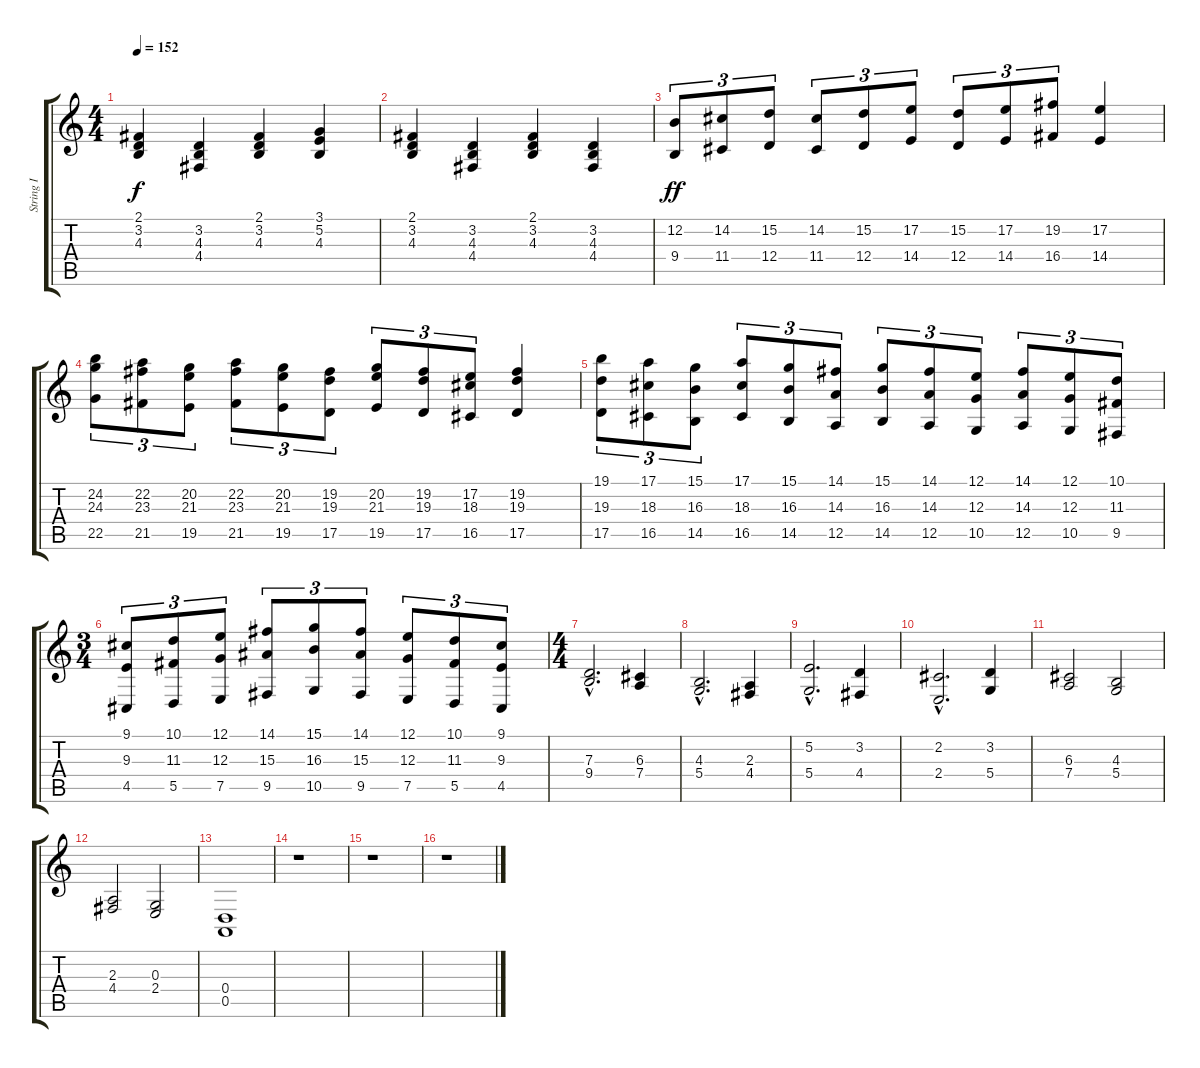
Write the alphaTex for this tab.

\track ("String I" "String I") {instrument synthstrings1}
\staff {score tabs}
\tuning (E4 B3 G3 D3 A2 E2) {hide}
\ts (4 4)
\tempo 152
\clef g2
\ks c
(2.1 3.2 4.3).4{dy f} (3.2 4.3 4.4).4 (2.1 3.2 4.3).4 (3.1 5.2 4.3).4 |
(2.1 3.2 4.3).4 (3.2 4.3 4.4).4 (2.1 3.2 4.3).4 (3.2 4.3 4.4).4 |
(12.2 9.4).8{tu (3 2) dy ff} (14.2 11.4).8{tu (3 2)} (15.2 12.4).8{tu (3 2)} (14.2 11.4).8{tu (3 2)} (15.2 12.4).8{tu (3 2)} (17.2 14.4).8{tu (3 2)} (15.2 12.4).8{tu (3 2)} (17.2 14.4).8{tu (3 2)} (19.2 16.4).8{tu (3 2)} (17.2 14.4).4 |
(24.2 24.3 22.5).8{tu (3 2)} (22.2 23.3 21.5).8{tu (3 2)} (20.2 21.3 19.5).8{tu (3 2)} (22.2 23.3 21.5).8{tu (3 2)} (20.2 21.3 19.5).8{tu (3 2)} (19.2 19.3 17.5).8{tu (3 2)} (20.2 21.3 19.5).8{tu (3 2)} (19.2 19.3 17.5).8{tu (3 2)} (17.2 18.3 16.5).8{tu (3 2)} (19.2 19.3 17.5).4 |
(19.1 19.3 17.5).8{tu (3 2)} (17.1 18.3 16.5).8{tu (3 2)} (15.1 16.3 14.5).8{tu (3 2)} (17.1 18.3 16.5).8{tu (3 2)} (15.1 16.3 14.5).8{tu (3 2)} (14.1 14.3 12.5).8{tu (3 2)} (15.1 16.3 14.5).8{tu (3 2)} (14.1 14.3 12.5).8{tu (3 2)} (12.1 12.3 10.5).8{tu (3 2)} (14.1 14.3 12.5).8{tu (3 2)} (12.1 12.3 10.5).8{tu (3 2)} (10.1 11.3 9.5).8{tu (3 2)} |
\ts (3 4)
(9.1 9.3 4.5).8{tu (3 2)} (10.1 11.3 5.5).8{tu (3 2)} (12.1 12.3 7.5).8{tu (3 2)} (14.1 15.3 9.5).8{tu (3 2)} (15.1 16.3 10.5).8{tu (3 2)} (14.1 15.3 9.5).8{tu (3 2)} (12.1 12.3 7.5).8{tu (3 2)} (10.1 11.3 5.5).8{tu (3 2)} (9.1 9.3 4.5).8{tu (3 2)} |
\ts (4 4)
(7.3{hac} 9.4{hac}).2{d} (6.3 7.4).4 |
(4.3{hac} 5.4{hac}).2{d} (2.3 4.4).4 |
(5.2{hac} 5.4{hac}).2{d} (3.2 4.4).4 |
(2.2{hac} 2.4{hac}).2{d} (3.2 5.4).4 |
(6.3 7.4).2 (4.3 5.4).2 |
(2.3 4.4).2 (0.3 2.4).2 |
(0.4 0.5).1 |
r.1 |
r.1 |
r.1
